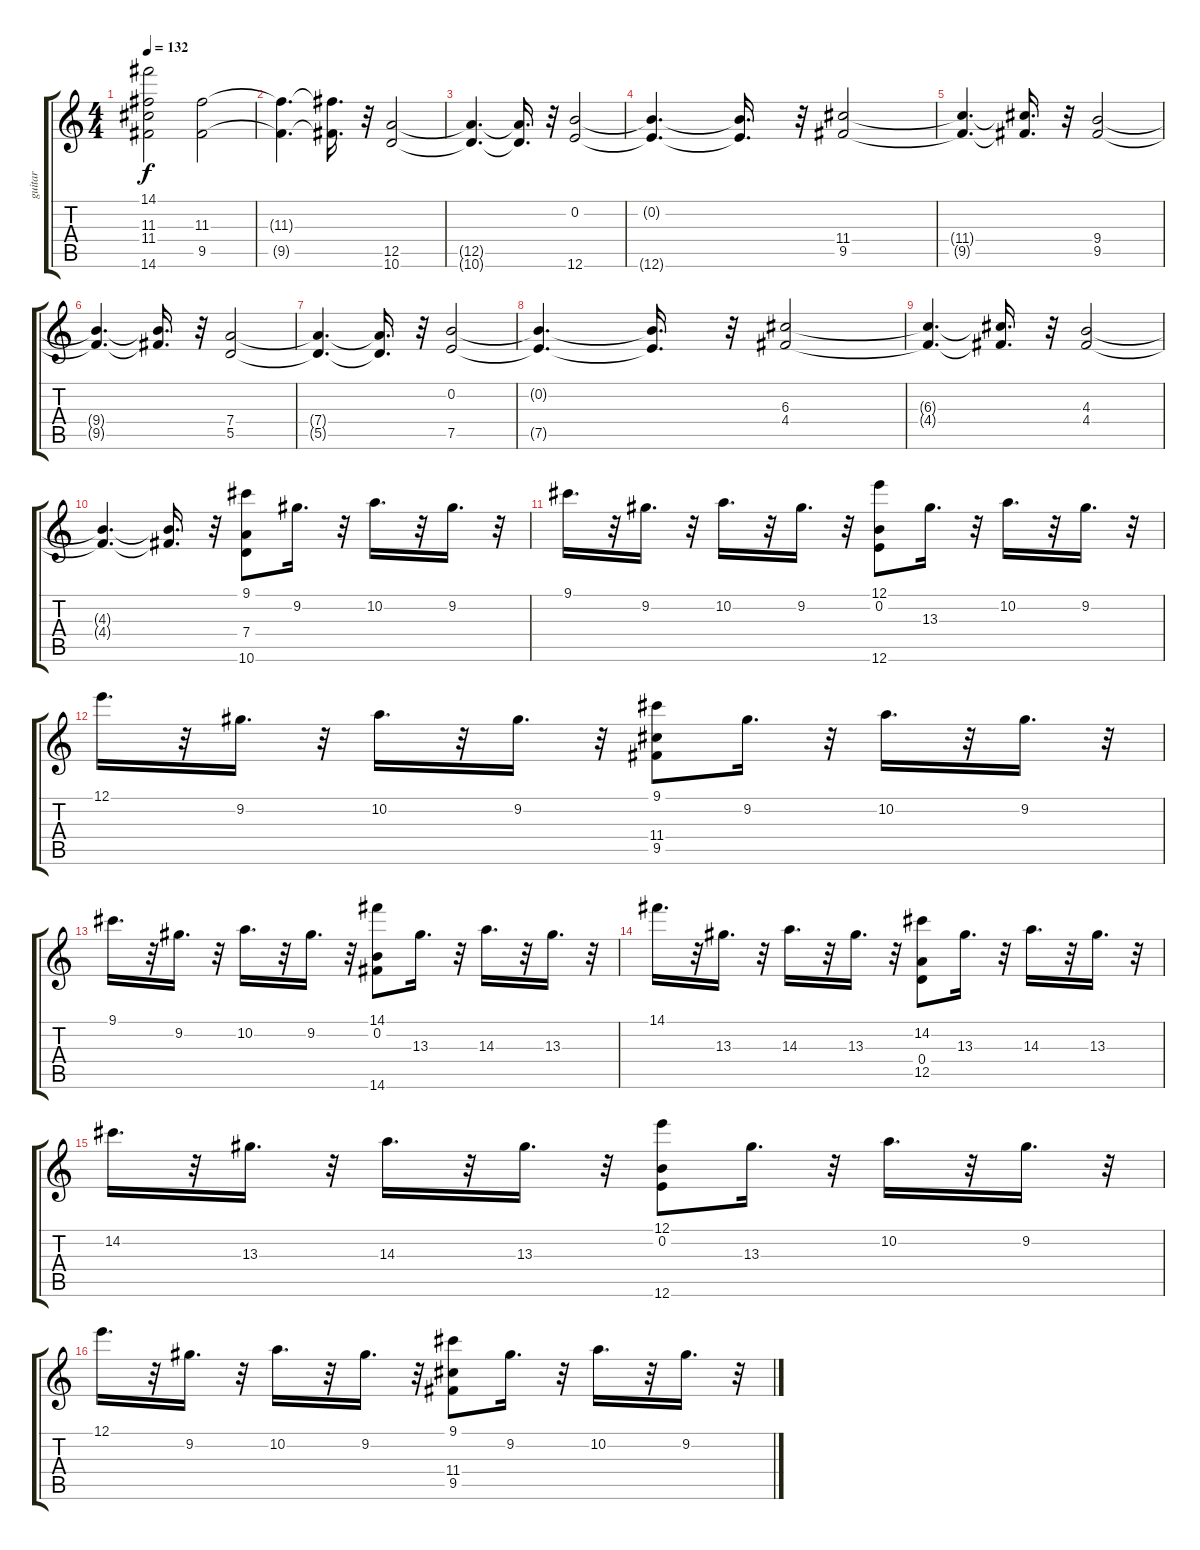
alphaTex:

\track ("guitar" "guitar") {instrument acousticguitarsteel}
\staff {score tabs}
\tuning (E4 B3 G3 D3 A2 E2) {hide}
\ts (4 4)
\tempo 132
\clef g2
\ks c
(14.1{t} 11.3{t} 11.4{t} 14.6{t}).2{dy f} (11.3 9.5).2 |
(11.3{t} 9.5{t}).4{d} (11.3{t} 9.5{t}).16{d} r.32 (12.5 10.6).2 |
(12.5{t} 10.6{t}).4{d} (12.5{t} 10.6{t}).16{d} r.32 (0.2 12.6).2 |
(0.2{t} 12.6{t}).4{d} (0.2{t} 12.6{t}).16{d} r.32 (11.4 9.5).2 |
(11.4{t} 9.5{t}).4{d} (11.4{t} 9.5{t}).16{d} r.32 (9.4 9.5).2 |
(9.4{t} 9.5{t}).4{d} (9.4{t} 9.5{t}).16{d} r.32 (7.4 5.5).2 |
(7.4{t} 5.5{t}).4{d} (7.4{t} 5.5{t}).16{d} r.32 (0.2 7.5).2 |
(0.2{t} 7.5{t}).4{d} (0.2{t} 7.5{t}).16{d} r.32 (6.3 4.4).2 |
(6.3{t} 4.4{t}).4{d} (6.3{t} 4.4{t}).16{d} r.32 (4.3 4.4).2 |
(4.3{t} 4.4{t}).4{d} (4.3{t} 4.4{t}).16{d} r.32 (9.1 7.4 10.6).8 9.2.16{d} r.32 10.2.16{d} r.32 9.2.16{d} r.32 |
9.1.16{d} r.32 9.2.16{d} r.32 10.2.16{d} r.32 9.2.16{d} r.32 (12.1 0.2 12.6).8 13.3.16{d} r.32 10.2.16{d} r.32 9.2.16{d} r.32 |
12.1.16{d} r.32 9.2.16{d} r.32 10.2.16{d} r.32 9.2.16{d} r.32 (9.1 11.4 9.5).8 9.2.16{d} r.32 10.2.16{d} r.32 9.2.16{d} r.32 |
9.1.16{d} r.32 9.2.16{d} r.32 10.2.16{d} r.32 9.2.16{d} r.32 (14.1 0.2 14.6).8 13.3.16{d} r.32 14.3.16{d} r.32 13.3.16{d} r.32 |
14.1.16{d} r.32 13.3.16{d} r.32 14.3.16{d} r.32 13.3.16{d} r.32 (14.2 0.4 12.5).8 13.3.16{d} r.32 14.3.16{d} r.32 13.3.16{d} r.32 |
14.2.16{d} r.32 13.3.16{d} r.32 14.3.16{d} r.32 13.3.16{d} r.32 (12.1 0.2 12.6).8 13.3.16{d} r.32 10.2.16{d} r.32 9.2.16{d} r.32 |
12.1.16{d} r.32 9.2.16{d} r.32 10.2.16{d} r.32 9.2.16{d} r.32 (9.1 11.4 9.5).8 9.2.16{d} r.32 10.2.16{d} r.32 9.2.16{d} r.32
